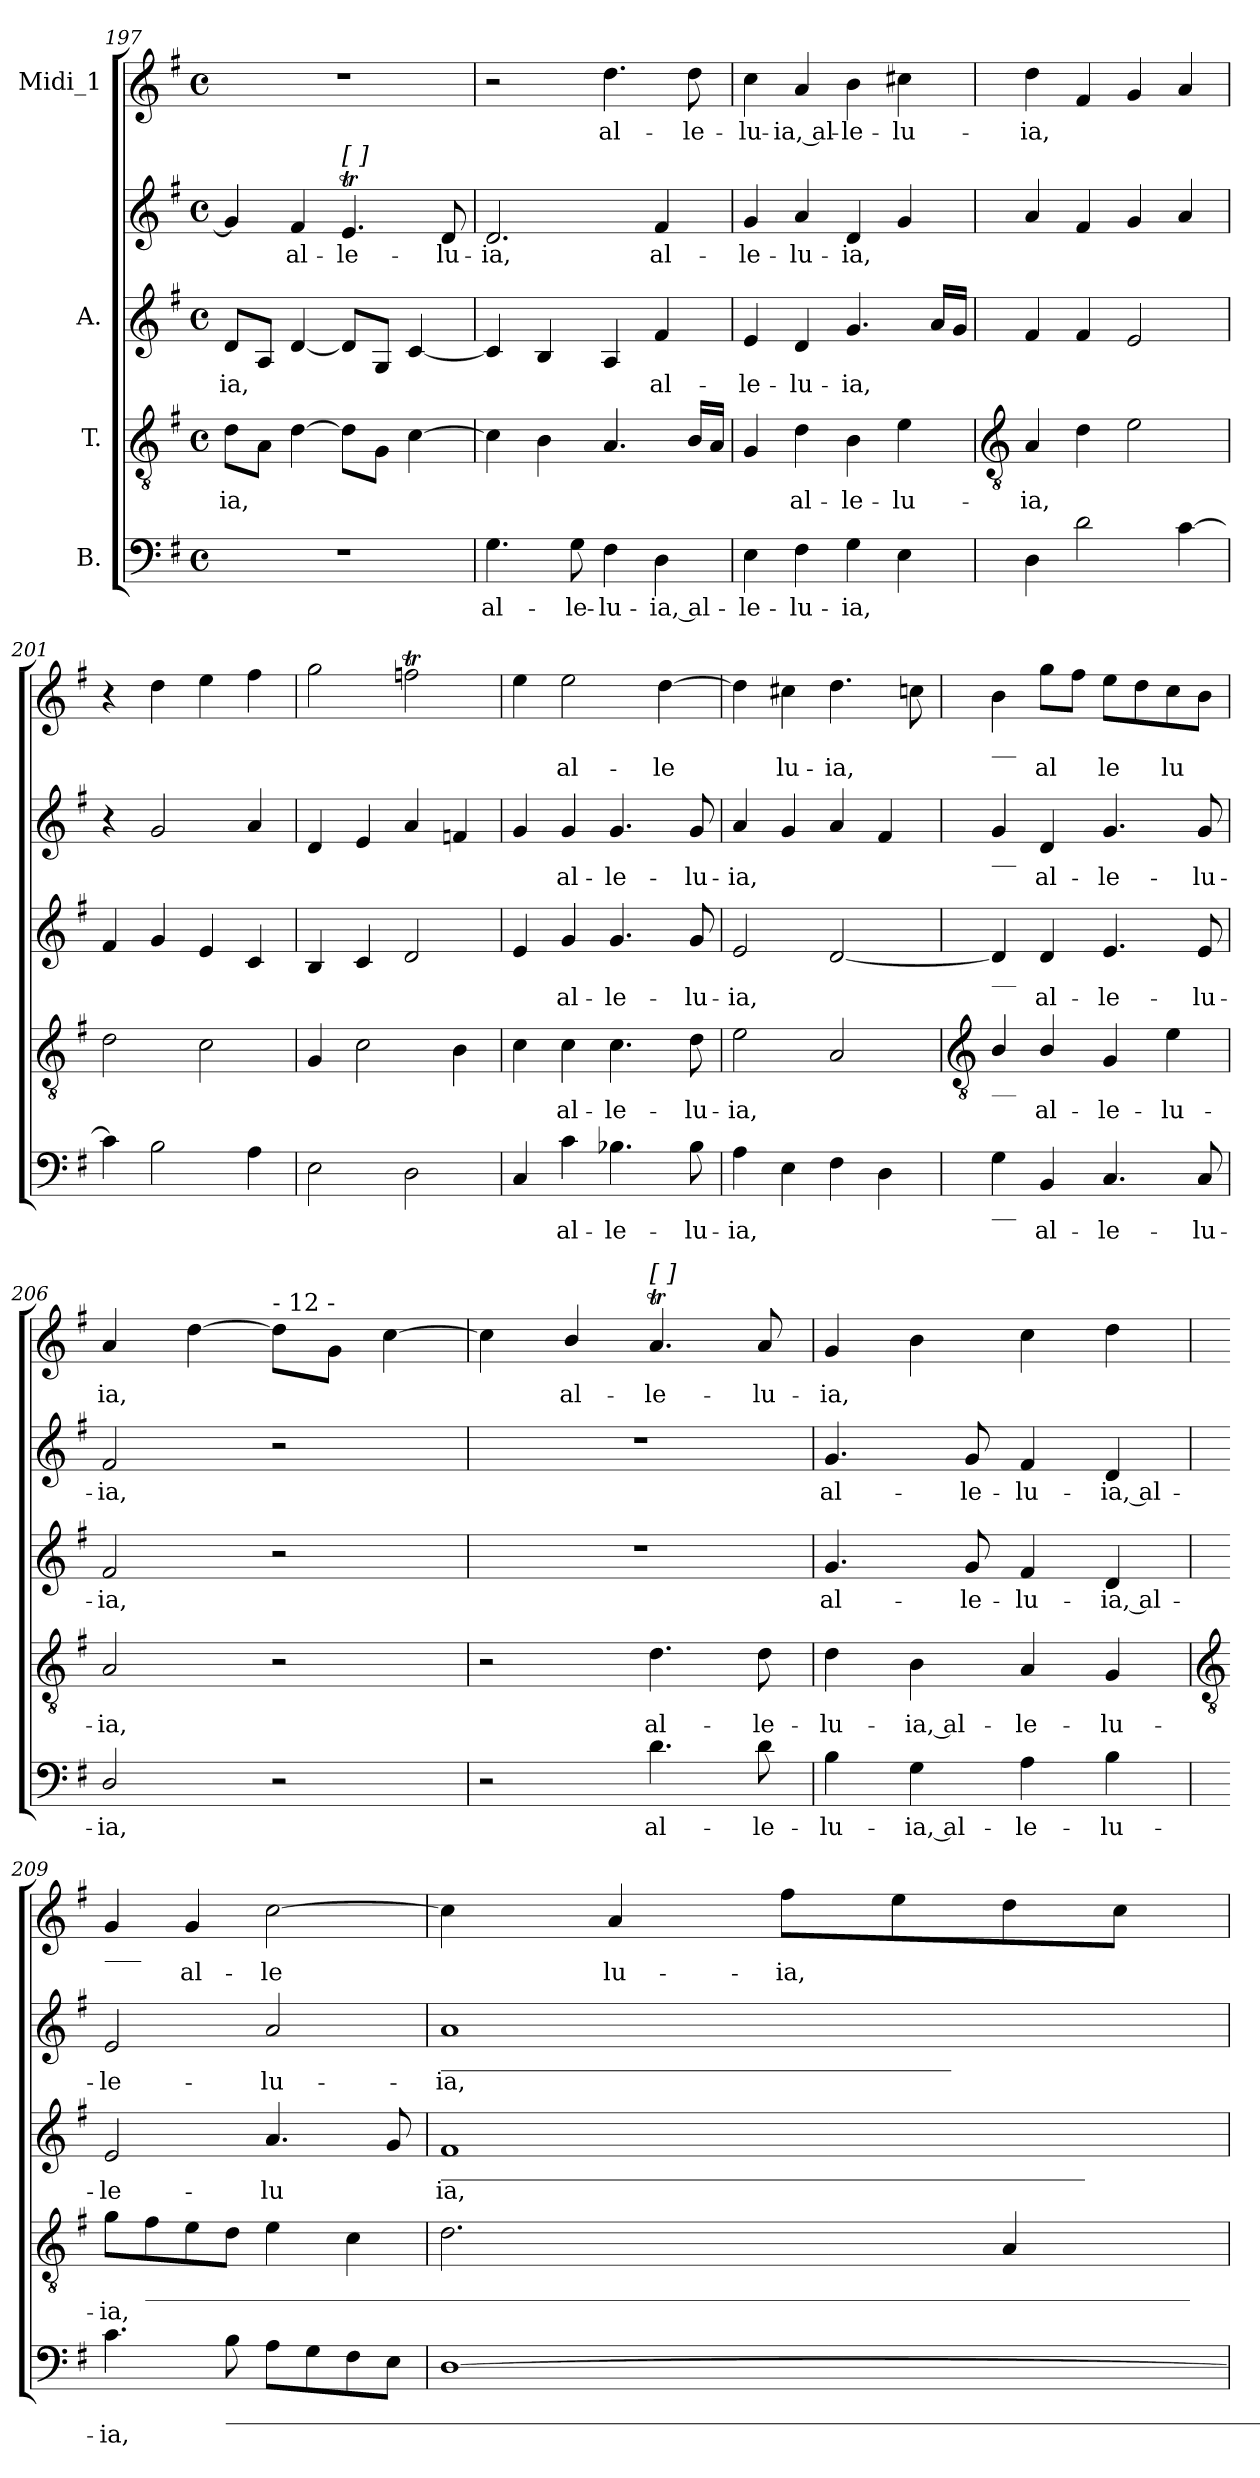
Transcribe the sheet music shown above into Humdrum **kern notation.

**kern	**text	**kern	**text	**kern	**text	**kern	**text	**kern	**text
*part4	*part4	*part3	*part3	*part2	*part2	*part2	*part2	*part1	*part1
*staff5	*staff5	*staff4	*staff4	*staff3	*staff3	*staff2	*staff2	*staff1	*staff1
*I"B.	*	*I"T.	*	*I"A.	*	*	*	*I"Midi_1	*
*clefF4	*	*clefGv2	*	*clefG2	*	*clefG2	*	*clefG2	*
*k[f#]	*	*k[f#]	*	*k[f#]	*	*k[f#]	*	*k[f#]	*
*G:	*	*G:	*	*G:	*	*G:	*	*G:	*
*M4/4	*	*M4/4	*	*M4/4	*	*M4/4	*	*M4/4	*
*met(c)	*	*met(c)	*	*met(c)	*	*met(c)	*	*met(c)	*
=197	=197	=197	=197	=197	=197	=197	=197	=197	=197
!	!	!	!LO:LY:b	!	!LO:LY:b	!	!	!	!
1r	.	8dL	-ia,	8dL	-ia,	4g]	.	1r	.
.	.	8AJ	.	8AJ	.	.	.	.	.
!	!	!	!	!	!	!	!LO:LY:b	!	!
.	.	[4d	.	[4d	.	4f#	-al-	.	.
!	!	!	!	!	!	!LO:TX:a:t=[   ]	!	!	!
!	!	!	!	!	!	!	!LO:LY:b	!	!
.	.	8dL]	.	8dL]	.	4.eT	-le-	.	.
.	.	8GJ	.	8GJ	.	.	.	.	.
.	.	[4c	.	[4c	.	.	.	.	.
!	!	!	!	!	!	!	!LO:LY:b	!	!
.	.	.	.	.	.	8d	-lu-	.	.
=198	=198	=198	=198	=198	=198	=198	=198	=198	=198
!	!LO:LY:b	!	!	!	!	!	!LO:LY:b	!	!
4.G	al-	4c]	.	4c]	.	2.d	ia,	2r	.
.	.	4B	.	4B	.	.	.	.	.
!	!LO:LY:b	!	!	!	!	!	!	!	!
8G	-le-	.	.	.	.	.	.	.	.
!	!LO:LY:b	!	!	!	!	!	!	!	!LO:LY:b
4F#	-lu-	4.A	.	4A	.	.	.	4.dd	al-
!	!LO:LY:b	!	!	!	!LO:LY:b	!	!LO:LY:b	!	!
4D	-ia, al-	.	.	4f#	-al-	4f#	al-	.	.
!	!	!	!	!	!	!	!	!	!LO:LY:b
.	.	16BLL	.	.	.	.	.	8dd	-le-
.	.	16AJJ	.	.	.	.	.	.	.
=199	=199	=199	=199	=199	=199	=199	=199	=199	=199
!	!LO:LY:b	!	!	!	!LO:LY:b	!	!LO:LY:b	!	!LO:LY:b
4E	-le-	4G	.	4e	le-	4g	-le-	4cc	-lu-
!	!LO:LY:b	!	!LO:LY:b	!	!LO:LY:b	!	!LO:LY:b	!	!LO:LY:b
4F#	-lu-	4d	al-	4d	-lu-	4a	-lu-	4a	-ia, al-
!	!LO:LY:b	!	!LO:LY:b	!	!LO:LY:b	!	!LO:LY:b	!	!LO:LY:b
4G	-ia,	4B	-le-	4.g	-ia,	4d	-ia,	4b	-le-
!	!	!	!LO:LY:b	!	!	!	!	!	!LO:LY:b
4E	.	4e	-lu-	.	.	4g	.	4cc#X	-lu-
.	.	.	.	16aLL	.	.	.	.	.
.	.	.	.	16gJJ	.	.	.	.	.
!!LO:LB:g=z
=200	=200	=200	=200	=200	=200	=200	=200	=200	=200
*	*	*clefGv2	*	*	*	*	*	*	*
!	!	!	!LO:LY:b	!	!	!	!	!	!LO:LY:b
4D	.	4A	-ia,	4f#	.	4a	.	4dd	-ia,
2d	.	4d	.	4f#	.	4f#	.	4f#	.
.	.	2e	.	2e	.	4g	.	4g	.
[4c	.	.	.	.	.	4a	.	4a	.
=201	=201	=201	=201	=201	=201	=201	=201	=201	=201
4c]	.	2d	.	4f#	.	4r	.	4r	.
2B	.	.	.	4g	.	2g	.	4dd	.
.	.	2c	.	4e	.	.	.	4ee	.
4A	.	.	.	4c	.	4a	.	4ff#	.
=202	=202	=202	=202	=202	=202	=202	=202	=202	=202
2E	.	4G	.	4B	.	4d	.	2gg	.
.	.	2c	.	4c	.	4e	.	.	.
2D	.	.	.	2d	.	4a	.	2ffnT	.
.	.	4B	.	.	.	4fn	.	.	.
=203	=203	=203	=203	=203	=203	=203	=203	=203	=203
4C	.	4c	.	4e	.	4g	.	4ee	.
!	!LO:LY:b	!	!LO:LY:b	!	!LO:LY:b	!	!LO:LY:b	!	!LO:LY:b
4c	al-	4c	al-	4g	-al-	4g	al-	2ee	al-
!	!LO:LY:b	!	!LO:LY:b	!	!LO:LY:b	!	!LO:LY:b	!	!
4.B-X	-le-	4.c	-le-	4.g	-le-	4.g	-le-	.	.
!	!	!	!	!	!	!	!	!	!LO:LY:b
.	.	.	.	.	.	.	.	[4dd	-le
!	!LO:LY:b	!	!LO:LY:b	!	!LO:LY:b	!	!LO:LY:b	!	!
8B-	-lu-	8d	-lu-	8g	-lu-	8g	-lu-	.	.
=204	=204	=204	=204	=204	=204	=204	=204	=204	=204
!	!LO:LY:b	!	!LO:LY:b	!	!LO:LY:b	!	!LO:LY:b	!	!
4A	-ia,	2e	-ia,	2e	ia,	4a	-ia,	4dd]	.
!	!	!	!	!	!	!	!	!	!LO:LY:b
4E	.	.	.	.	.	4g	.	4cc#X	lu-
!	!	!	!	!	!	!	!	!	!LO:LY:b
4F#	.	2A	.	[2d	.	4a	.	4.dd	-ia,
4D	.	.	.	.	.	4f#	.	.	.
.	.	.	.	.	.	.	.	8ccn	.
!!LO:LB:g=z
=205	=205	=205	=205	=205	=205	=205	=205	=205	=205
*	*	*clefGv2	*	*	*	*	*	*	*
!	!	!	!	!	!	!	!	!LO:TX:b:t=__	!
!	!	!	!	!	!	!LO:TX:b:t=__	!	!	!
!	!	!	!	!LO:TX:b:t=__	!	!	!	!	!
!	!	!LO:TX:b:t=__	!	!	!	!	!	!	!
!LO:TX:b:t=__	!	!	!	!	!	!	!	!	!
4G	.	4B/	.	4d]	.	4g	.	4b	.
!	!LO:LY:b	!	!LO:LY:b	!	!LO:LY:b	!	!LO:LY:b	!	!LO:LY:b
4BB	al-	4B/	al-	4d	-al-	4d	al-	8ggL	al
.	.	.	.	.	.	.	.	8ff#J	.
!	!LO:LY:b	!	!LO:LY:b	!	!LO:LY:b	!	!LO:LY:b	!	!LO:LY:b
4.C	-le-	4G	-le-	4.e	-le-	4.g	-le-	8eeL	le
.	.	.	.	.	.	.	.	8dd	.
!	!	!	!LO:LY:b	!	!	!	!	!	!LO:LY:b
.	.	4e	-lu-	.	.	.	.	8cc	lu
!	!LO:LY:b	!	!	!	!LO:LY:b	!	!LO:LY:b	!	!
8C	-lu-	.	.	8e	-lu-	8g	-lu-	8bJ	.
=206	=206	=206	=206	=206	=206	=206	=206	=206	=206
!	!LO:LY:b	!	!LO:LY:b	!	!LO:LY:b	!	!LO:LY:b	!	!LO:LY:b
2D/	-ia,	2A	-ia,	2f#	ia,	2f#	-ia,	4a	ia,
.	.	.	.	.	.	.	.	[4dd	.
!	!	!	!	!	!	!	!	!LO:TX:a:t=- 12 -	!
2r	.	2r	.	2r	.	2r	.	8ddL]	.
.	.	.	.	.	.	.	.	8gJ	.
.	.	.	.	.	.	.	.	[4cc	.
=207	=207	=207	=207	=207	=207	=207	=207	=207	=207
2r	.	2r	.	1r	.	1r	.	4cc]	.
!	!	!	!	!	!	!	!	!	!LO:LY:b
.	.	.	.	.	.	.	.	4b/	al-
!	!	!	!	!	!	!	!	!LO:TX:a:t=[   ]	!
!	!LO:LY:b	!	!LO:LY:b	!	!	!	!	!	!LO:LY:b
4.d	al-	4.d	al-	.	.	.	.	4.aT	-le-
!	!LO:LY:b	!	!LO:LY:b	!	!	!	!	!	!LO:LY:b
8d	-le-	8d	-le-	.	.	.	.	8a	-lu-
=208	=208	=208	=208	=208	=208	=208	=208	=208	=208
!	!LO:LY:b	!	!LO:LY:b	!	!LO:LY:b	!	!LO:LY:b	!	!LO:LY:b
4B	-lu-	4d	-lu-	4.g	-al-	4.g	al-	4g	-ia,
!	!LO:LY:b	!	!LO:LY:b	!	!	!	!	!	!
4G	-ia, al-	4B	-ia, al-	.	.	.	.	4b	.
!	!	!	!	!	!LO:LY:b	!	!LO:LY:b	!	!
.	.	.	.	8g	-le-	8g	-le-	.	.
!	!LO:LY:b	!	!LO:LY:b	!	!LO:LY:b	!	!LO:LY:b	!	!
4A	-le-	4A	-le-	4f#	-lu-	4f#	-lu-	4cc	.
!	!LO:LY:b	!	!LO:LY:b	!	!LO:LY:b	!	!LO:LY:b	!	!
4B	-lu-	4G	-lu-	4d	-ia, al-	4d	-ia, al-	4dd	.
!!LO:LB:g=z
=209	=209	=209	=209	=209	=209	=209	=209	=209	=209
*	*	*clefGv2	*	*	*	*	*	*	*
!	!	!	!	!	!	!	!	!LO:TX:b:t=___	!
!	!LO:LY:b	!	!LO:LY:b	!	!LO:LY:b	!	!LO:LY:b	!	!
4.c	-ia,	8gL	-ia,	2e	-le-	2e	-le-	4g	.
!	!	!LO:TX:b:t=______________________________________________________________________________________	!	!	!	!	!	!	!
.	.	8f#	.	.	.	.	.	.	.
!	!	!	!	!	!	!	!	!	!LO:LY:b
.	.	8e	.	.	.	.	.	4g	al-
!LO:TX:b:t=______________________________________________________________________________________	!	!	!	!	!	!	!	!	!
8B	.	8dJ	.	.	.	.	.	.	.
!	!	!	!	!	!LO:LY:b	!	!LO:LY:b	!	!LO:LY:b
8AL	.	4e	.	4.a	-lu	2a	-lu-	[2cc	-le
8G	.	.	.	.	.	.	.	.	.
8F#	.	4c	.	.	.	.	.	.	.
8EJ	.	.	.	8g	.	.	.	.	.
=210	=210	=210	=210	=210	=210	=210	=210	=210	=210
!	!	!	!	!	!	!LO:TX:b:t=__________________________________________	!	!	!
!	!	!	!	!LO:TX:b:t=_____________________________________________________	!	!	!	!	!
!	!	!	!	!	!LO:LY:b	!	!LO:LY:b	!	!
[1D	.	2.d	.	1f#	ia,	1a	ia,	4cc]	.
!	!	!	!	!	!	!	!	!	!LO:LY:b
.	.	.	.	.	.	.	.	4a	lu-
!	!	!	!	!	!	!	!	!	!LO:LY:b
.	.	.	.	.	.	.	.	8ff#L	-ia,
.	.	.	.	.	.	.	.	8ee	.
.	.	4A	.	.	.	.	.	8dd	.
.	.	.	.	.	.	.	.	8ccJ	.
=	=	=	=	=	=	=	=	=	=
*-	*-	*-	*-	*-	*-	*-	*-	*-	*-
